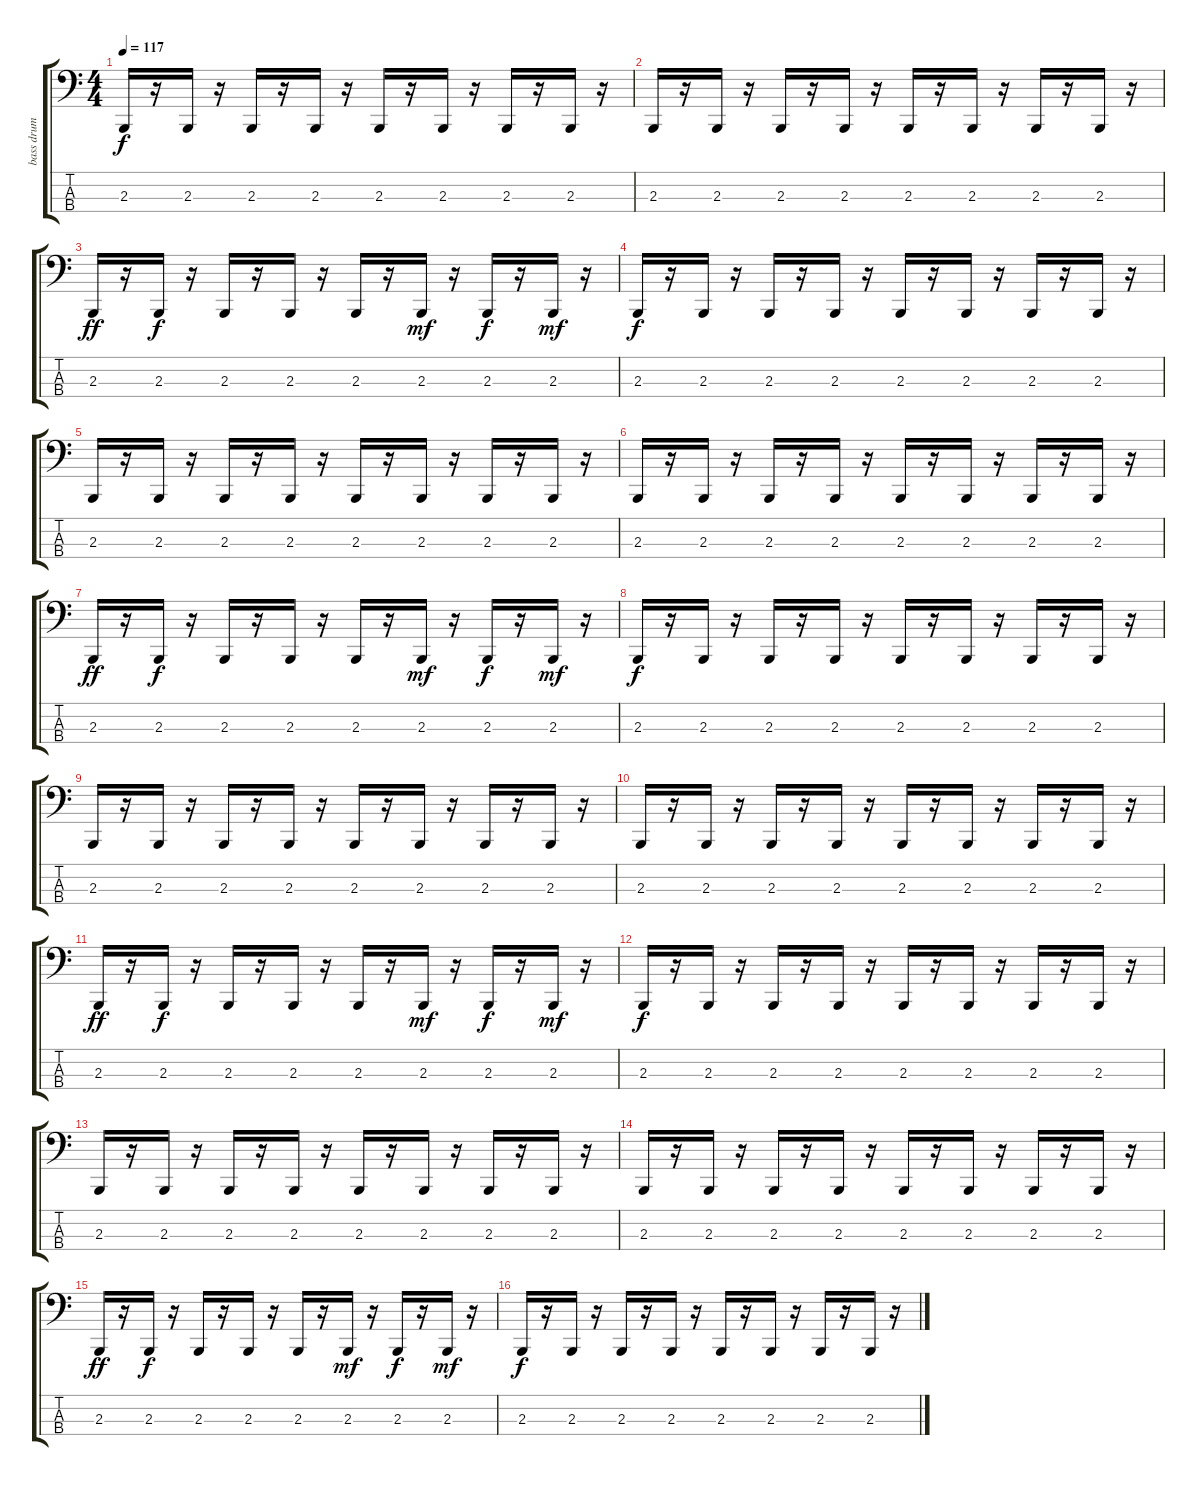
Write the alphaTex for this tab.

\track ("bass drum" "bass drum") {instrument melodictom}
\staff {score tabs}
\tuning (G2 D2 A1 E1) {hide}
\ts (4 4)
\tempo 117
\clef f4
\ks c
2.3.16{dy f} r.16 2.3.16 r.16 2.3.16 r.16 2.3.16 r.16 2.3.16 r.16 2.3.16 r.16 2.3.16 r.16 2.3.16 r.16 |
2.3.16 r.16 2.3.16 r.16 2.3.16 r.16 2.3.16 r.16 2.3.16 r.16 2.3.16 r.16 2.3.16 r.16 2.3.16 r.16 |
2.3.16{dy ff} r.16 2.3.16{dy f} r.16 2.3.16 r.16 2.3.16 r.16 2.3.16 r.16 2.3.16{dy mf} r.16 2.3.16{dy f} r.16 2.3.16{dy mf} r.16 |
2.3.16{dy f} r.16 2.3.16 r.16 2.3.16 r.16 2.3.16 r.16 2.3.16 r.16 2.3.16 r.16 2.3.16 r.16 2.3.16 r.16 |
2.3.16 r.16 2.3.16 r.16 2.3.16 r.16 2.3.16 r.16 2.3.16 r.16 2.3.16 r.16 2.3.16 r.16 2.3.16 r.16 |
2.3.16 r.16 2.3.16 r.16 2.3.16 r.16 2.3.16 r.16 2.3.16 r.16 2.3.16 r.16 2.3.16 r.16 2.3.16 r.16 |
2.3.16{dy ff} r.16 2.3.16{dy f} r.16 2.3.16 r.16 2.3.16 r.16 2.3.16 r.16 2.3.16{dy mf} r.16 2.3.16{dy f} r.16 2.3.16{dy mf} r.16 |
2.3.16{dy f} r.16 2.3.16 r.16 2.3.16 r.16 2.3.16 r.16 2.3.16 r.16 2.3.16 r.16 2.3.16 r.16 2.3.16 r.16 |
2.3.16 r.16 2.3.16 r.16 2.3.16 r.16 2.3.16 r.16 2.3.16 r.16 2.3.16 r.16 2.3.16 r.16 2.3.16 r.16 |
2.3.16 r.16 2.3.16 r.16 2.3.16 r.16 2.3.16 r.16 2.3.16 r.16 2.3.16 r.16 2.3.16 r.16 2.3.16 r.16 |
2.3.16{dy ff} r.16 2.3.16{dy f} r.16 2.3.16 r.16 2.3.16 r.16 2.3.16 r.16 2.3.16{dy mf} r.16 2.3.16{dy f} r.16 2.3.16{dy mf} r.16 |
2.3.16{dy f} r.16 2.3.16 r.16 2.3.16 r.16 2.3.16 r.16 2.3.16 r.16 2.3.16 r.16 2.3.16 r.16 2.3.16 r.16 |
2.3.16 r.16 2.3.16 r.16 2.3.16 r.16 2.3.16 r.16 2.3.16 r.16 2.3.16 r.16 2.3.16 r.16 2.3.16 r.16 |
2.3.16 r.16 2.3.16 r.16 2.3.16 r.16 2.3.16 r.16 2.3.16 r.16 2.3.16 r.16 2.3.16 r.16 2.3.16 r.16 |
2.3.16{dy ff} r.16 2.3.16{dy f} r.16 2.3.16 r.16 2.3.16 r.16 2.3.16 r.16 2.3.16{dy mf} r.16 2.3.16{dy f} r.16 2.3.16{dy mf} r.16 |
2.3.16{dy f} r.16 2.3.16 r.16 2.3.16 r.16 2.3.16 r.16 2.3.16 r.16 2.3.16 r.16 2.3.16 r.16 2.3.16 r.16
